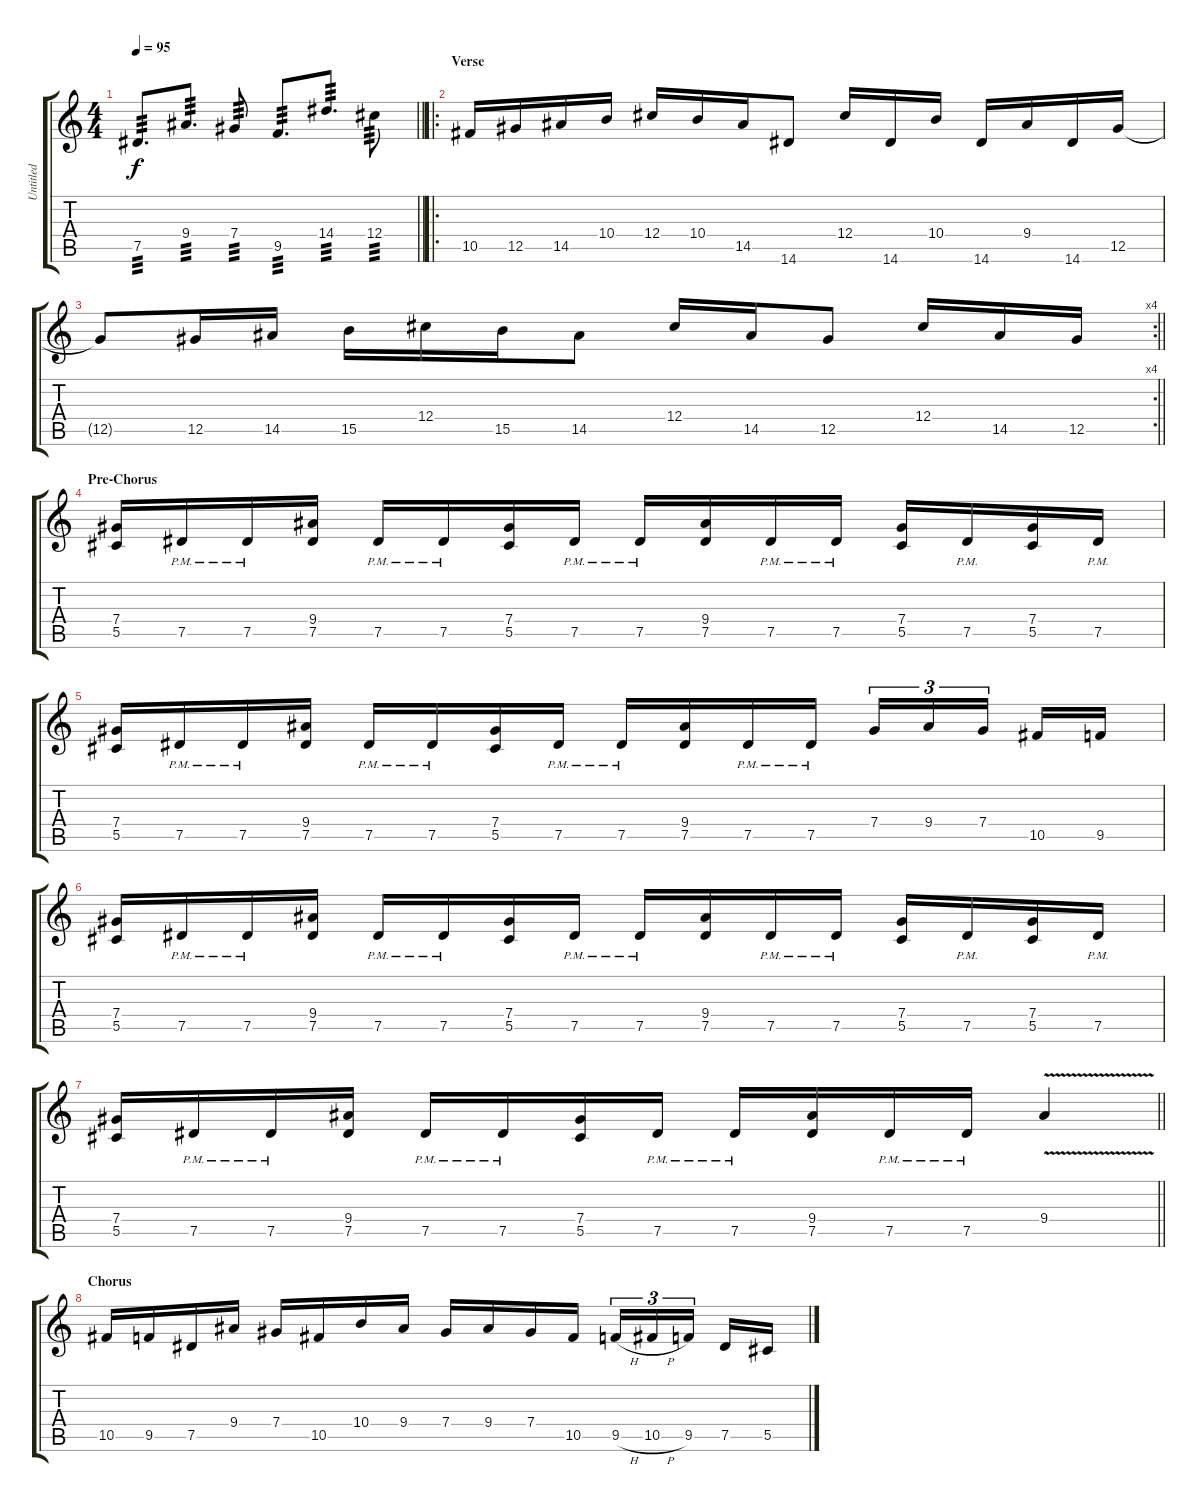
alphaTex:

\track ("Untitled" "Untitled") {instrument distortionguitar}
\staff {score tabs}
\tuning (Eb4 Bb3 Gb3 Db3 Ab2 Db2) {hide}
\ts (4 4)
\tempo 95
\clef g2
\barLineRight lightlight
\ks c
7.5.8{d tp 3 dy f} 9.4.8{d tp 3} 7.4.8{tp 3} 9.5.8{d tp 3} 14.4.8{d tp 3} 12.4.8{tp 3} |
\ro
\section ("" "Verse")
10.5.16 12.5.16 14.5.16 10.4.16 12.4.16 10.4.16 14.5.16 14.6.8 12.4.16 14.6.16 10.4.16 14.6.16 9.4.16 14.6.16 12.5.16 |
\rc 4
\barLineRight lightlight
12.5{t}.8 12.5.16 14.5.16 15.5.16 12.4.16 15.5.16 14.5.8 12.4.16 14.5.16 12.5.8 12.4.16 14.5.16 12.5.16 |
\section ("" "Pre-Chorus")
(7.4 5.5).16 7.5{pm}.16 7.5{pm}.16 (9.4 7.5).16 7.5{pm}.16 7.5{pm}.16 (7.4 5.5).16 7.5{pm}.16 7.5{pm}.16 (9.4 7.5).16 7.5{pm}.16 7.5{pm}.16 (7.4 5.5).16 7.5{pm}.16 (7.4 5.5).16 7.5{pm}.16 |
(7.4 5.5).16 7.5{pm}.16 7.5{pm}.16 (9.4 7.5).16 7.5{pm}.16 7.5{pm}.16 (7.4 5.5).16 7.5{pm}.16 7.5{pm}.16 (9.4 7.5).16 7.5{pm}.16 7.5{pm}.16 7.4.16{tu (3 2)} 9.4.16{tu (3 2)} 7.4.16{tu (3 2) beam splitsecondary} 10.5.16 9.5.16 |
(7.4 5.5).16 7.5{pm}.16 7.5{pm}.16 (9.4 7.5).16 7.5{pm}.16 7.5{pm}.16 (7.4 5.5).16 7.5{pm}.16 7.5{pm}.16 (9.4 7.5).16 7.5{pm}.16 7.5{pm}.16 (7.4 5.5).16 7.5{pm}.16 (7.4 5.5).16 7.5{pm}.16 |
\barLineRight lightlight
(7.4 5.5).16 7.5{pm}.16 7.5{pm}.16 (9.4 7.5).16 7.5{pm}.16 7.5{pm}.16 (7.4 5.5).16 7.5{pm}.16 7.5{pm}.16 (9.4 7.5).16 7.5{pm}.16 7.5{pm}.16 9.4{v}.4 |
\section ("" "Chorus")
10.5.16 9.5.16 7.5.16 9.4.16 7.4.16 10.5.16 10.4.16 9.4.16 7.4.16 9.4.16 7.4.16 10.5.16 9.5{h}.16{tu (3 2)} 10.5{h}.16{tu (3 2)} 9.5.16{tu (3 2) beam splitsecondary} 7.5.16 5.5.16
